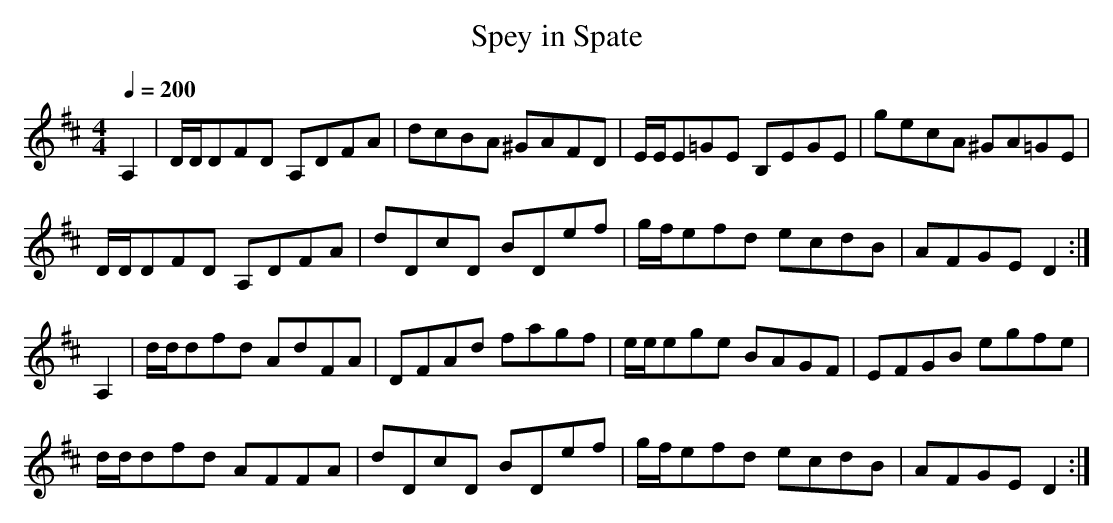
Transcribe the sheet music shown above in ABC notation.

X:1
T:Spey in Spate
M:4/4
L:1/8
Q:1/4=200
K:D
A,2|D/2D/2DFD A,DFA|dcBA ^GAFD|E/2E/2E=GE B,EGE|gecA ^GA=GE|
D/2D/2DFD A,DFA|dDcD BDef|g/2f/2efd ecdB|AFGE D2:|
A,2|d/2d/2dfd AdFA|DFAd fagf|e/2e/2ege BAGF|EFGB egfe|
d/2d/2dfd AFFA|dDcD BDef|g/2f/2efd ecdB|AFGE D2:|
